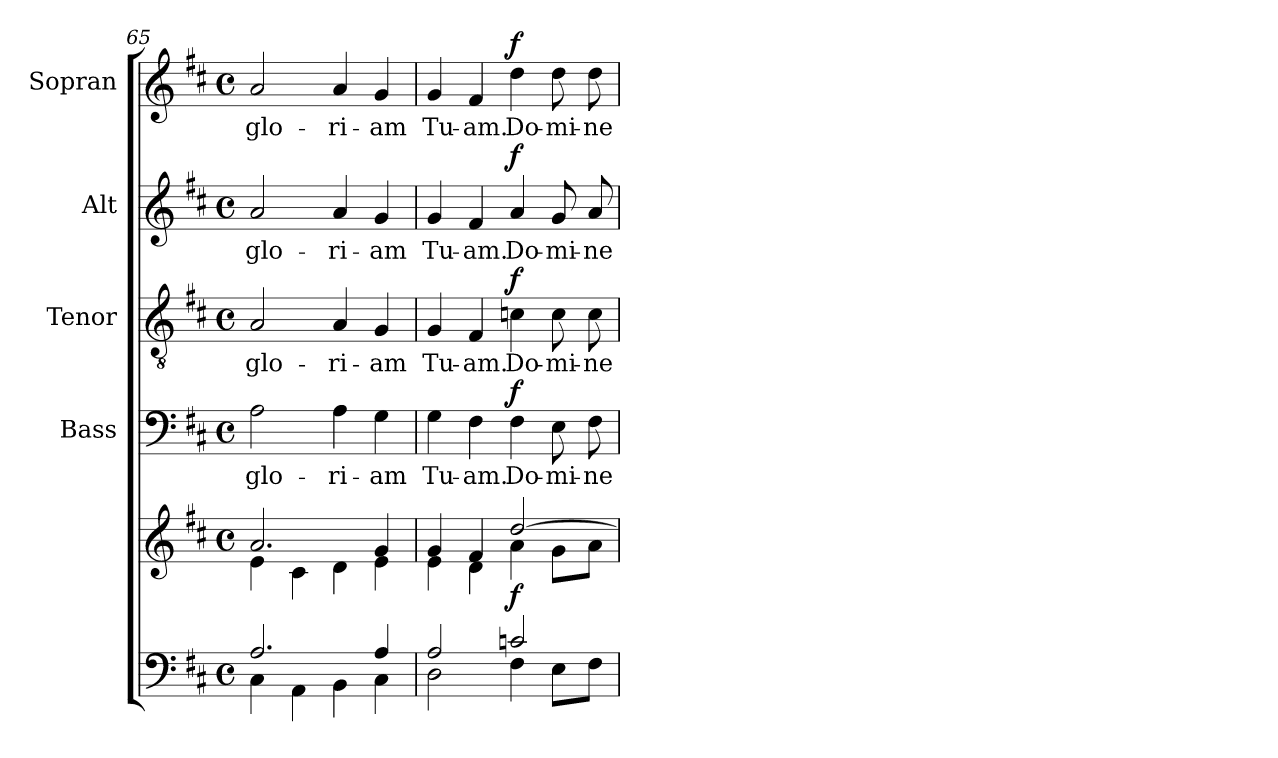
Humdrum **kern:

**kern	**kern	**dynam	**kern	**text	**dynam	**kern	**text	**dynam	**kern	**text	**dynam	**kern	**text	**dynam
*part5	*part5	*part5	*part4	*part4	*part4	*part3	*part3	*part3	*part2	*part2	*part2	*part1	*part1	*part1
*staff6	*staff5	*staff5/6	*staff4	*staff4	*staff4	*staff3	*staff3	*staff3	*staff2	*staff2	*staff2	*staff1	*staff1	*staff1
*	*	*	*I"Bass	*	*	*I"Tenor	*	*	*I"Alt	*	*	*I"Sopran	*	*
*	*	*	*I'B.	*	*	*I'T.	*	*	*I'A.	*	*	*I'S.	*	*
*clefF4	*clefG2	*	*clefF4	*	*	*clefGv2	*	*	*clefG2	*	*	*clefG2	*	*
*k[f#c#]	*k[f#c#]	*	*k[f#c#]	*	*	*k[f#c#]	*	*	*k[f#c#]	*	*	*k[f#c#]	*	*
*D:	*D:	*	*D:	*	*	*D:	*	*	*D:	*	*	*D:	*	*
*M4/4	*M4/4	*	*M4/4	*	*	*M4/4	*	*	*M4/4	*	*	*M4/4	*	*
*met(c)	*met(c)	*	*met(c)	*	*	*met(c)	*	*	*met(c)	*	*	*met(c)	*	*
=65	=65	=65	=65	=65	=65	=65	=65	=65	=65	=65	=65	=65	=65	=65
*^	*^	*	*	*	*	*	*	*	*	*	*	*	*	*
!	!	!	!	!	!	!LO:LY:b	!	!	!LO:LY:b	!	!	!LO:LY:b	!	!	!LO:LY:b	!
2.A/	4C#\	2.a/	4e\	.	2A\	glo-	.	2A/	glo-	.	2a/	glo-	.	2a/	glo-	.
.	4AA\	.	4c#\	.	.	.	.	.	.	.	.	.	.	.	.	.
!	!	!	!	!	!	!LO:LY:b	!	!	!LO:LY:b	!	!	!LO:LY:b	!	!	!LO:LY:b	!
.	4BB\	.	4d\	.	4A\	-ri-	.	4A/	-ri-	.	4a/	-ri-	.	4a/	-ri-	.
!	!	!	!	!	!	!LO:LY:b	!	!	!LO:LY:b	!	!	!LO:LY:b	!	!	!LO:LY:b	!
4A/	4C#\	4g/	4e\	.	4G\	-am	.	4G/	-am	.	4g/	-am	.	4g/	-am	.
=66	=66	=66	=66	=66	=66	=66	=66	=66	=66	=66	=66	=66	=66	=66	=66	=66
!	!	!	!	!	!	!LO:LY:b	!	!	!LO:LY:b	!	!	!LO:LY:b	!	!	!LO:LY:b	!
2A/	2D\	4g/	4e\	.	4G\	Tu-	.	4G/	Tu-	.	4g/	Tu-	.	4g/	Tu-	.
!	!	!	!	!	!	!LO:LY:b	!	!	!LO:LY:b	!	!	!LO:LY:b	!	!	!LO:LY:b	!
.	.	4f#/	4d\	.	4F#\	-am.	.	4F#/	-am.	.	4f#/	-am.	.	4f#/	-am.	.
!	!	!	!	!LO:DY:b	!	!LO:LY:b	!LO:DY:a	!	!LO:LY:b	!LO:DY:a	!	!LO:LY:b	!LO:DY:a	!	!LO:LY:b	!LO:DY:a
2cn/	4F#\	[>2dd/	4a\	f	4F#\	Do-	f	4cn\	Do-	f	4a/	Do-	f	4dd\	Do-	f
!	!	!	!	!	!	!LO:LY:b	!	!	!LO:LY:b	!	!	!LO:LY:b	!	!	!LO:LY:b	!
.	8E\L	.	8g\L	.	8E\	-mi-	.	8c\	-mi-	.	8g/	-mi-	.	8dd\	-mi-	.
!	!	!	!	!	!	!LO:LY:b	!	!	!LO:LY:b	!	!	!LO:LY:b	!	!	!LO:LY:b	!
.	8F#\J	.	8a\J	.	8F#\	-ne	.	8c\	-ne	.	8a/	-ne	.	8dd\	-ne	.
*v	*v	*	*	*	*	*	*	*	*	*	*	*	*	*	*	*
*	*v	*v	*	*	*	*	*	*	*	*	*	*	*	*	*
=	=	=	=	=	=	=	=	=	=	=	=	=	=	=
*-	*-	*-	*-	*-	*-	*-	*-	*-	*-	*-	*-	*-	*-	*-
